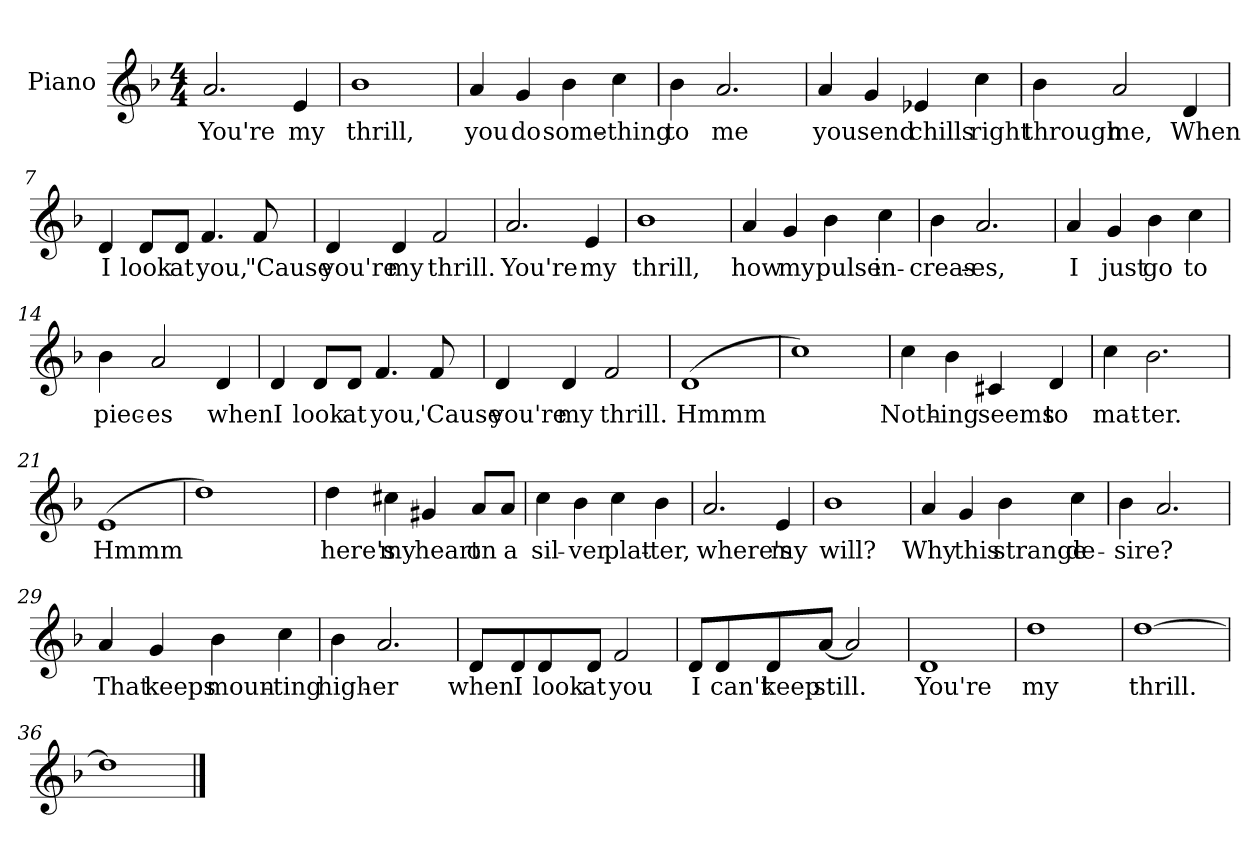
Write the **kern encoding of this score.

**kern	**text
*part1	*part1
*staff1	*staff1
*I"Piano	*
*I'Pno.	*
*clefG2	*
*k[b-]	*
*F:	*
*M4/4	*
=1	=1
2.a/	You're
4e/	my
=2	=2
1b-	thrill,
=3	=3
4a/	you
4g/	do
4b-\	some-
4cc\	-thing
=4	=4
4b-\	to
2.a/	me
=5	=5
4a/	you
4g/	send
4e-X/	chills
4cc\	right
!!LO:LB:g=z
=6	=6
4b-\	through
2a/	me,
4d/	When
=7	=7
4d/	I
8d/L	look
8d/J	at
4.f/	you,
8f/	"Cause
=8	=8
4d/	you're
4d/	my
2f/	thrill.
=9	=9
2.a/	You're
4e/	my
!!LO:LB:g=z
=10	=10
1b-	thrill,
=11	=11
4a/	how
4g/	my
4b-\	pulse
4cc\	in-
=12	=12
4b-\	-creas-
2.a/	-es,
=13	=13
4a/	I
4g/	just
4b-\	go
4cc\	to
=14	=14
4b-\	piec-
2a/	-es
4d/	when
!!LO:LB:g=z
=15	=15
4d/	I
8d/L	look
8d/J	at
4.f/	you,
8f/	'Cause
=16	=16
4d/	you're
4d/	my
2f/	thrill.
=17	=17
(1d	Hmmm
=18	=18
1cc)	.
=19	=19
4cc\	Noth-
4b-\	-ing
4c#X/	seems
4d/	to
!!LO:LB:g=z
=20	=20
4cc\	mat-
2.b-\	-ter.
=21	=21
(1e	Hmmm
=22	=22
1dd)	.
=23	=23
4dd\	here's
4cc#X\	my
4g#X/	heart
8a/L	on
8a/J	a
=24	=24
4cc\	sil-
4b-\	-ver
4cc\	plat-
4b-\	-ter,
=25	=25
2.a/	where's
4e/	my
!!LO:LB:g=z
=26	=26
1b-	will?
=27	=27
4a/	Why
4g/	this
4b-\	strange
4cc\	de-
=28	=28
4b-\	-sire?
2.a/	.
=29	=29
4a/	That
4g/	keeps
4b-\	moun-
4cc\	-ting
=30	=30
4b-\	high-
2.a/	-er
!!LO:LB:g=z
=31	=31
8d/L	when
8d/	I
8d/	look
8d/J	at
2f/	you
=32	=32
8d/L	I
8d/	can't
8d/	keep
[8a/J	still.
2a/]	.
=33	=33
1d	You're
=34	=34
1dd	my
=35	=35
[1dd	thrill.
=36	=36
1dd]	.
==	==
*-	*-
